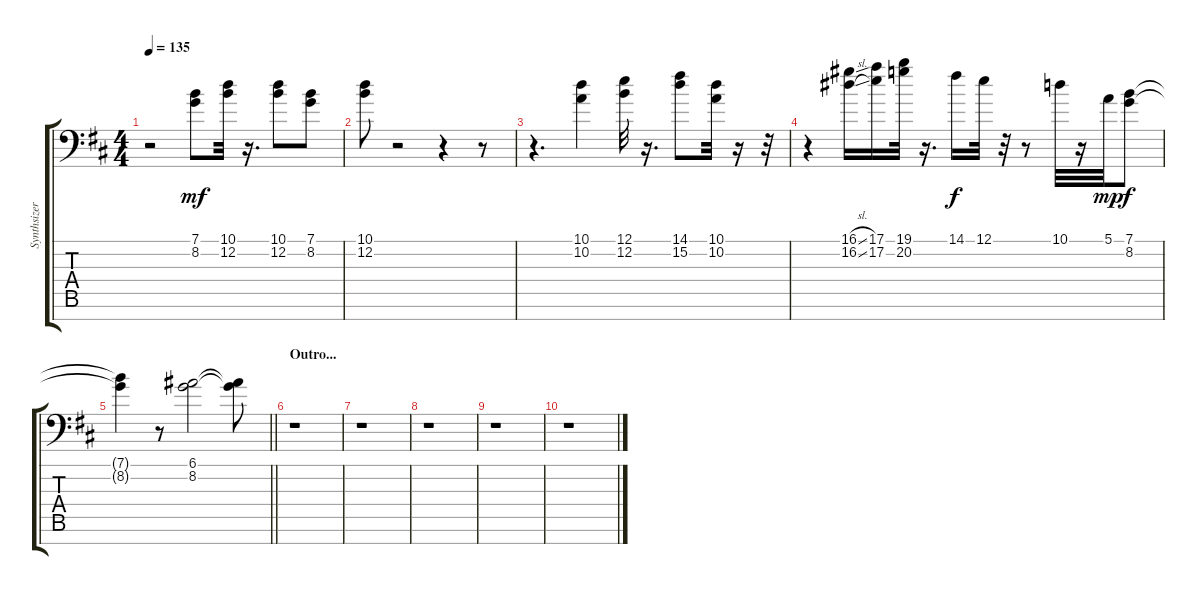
\track ("Synthsizer" "Synthsizer") {instrument lead2sawtooth}
\staff {score tabs}
\tuning (E4 B3 G3 D3 A2 E2 C-1) {hide}
\ts (4 4)
\tempo 135
\clef f4
\ks d
r.2{dy mf} (7.1 8.2).8 (10.1 12.2).32 r.16{d} (10.1 12.2).8 (7.1 8.2).8 |
(10.1 12.2).8 r.2 r.4 r.8 |
r.4{d} (10.1 10.2).4 (12.1 12.2).32 r.16{d} (14.1 15.2).8 (10.1 10.2).32 r.16 r.32 |
r.4 (16.1{sl} 16.2{sl}).16 (17.1 17.2).16 (19.1 20.2).32 r.16{d} 14.1.16{dy f} 12.1.32 r.32 r.8 10.1.32 r.16 5.1.32{dy mp} (7.1 8.2).8{dy f} |
\barLineRight lightlight
(7.1{t} 8.2{t}).4 r.8 (6.1 8.2).2 (6.1{t} 8.2{t}).8 |
\section ("" "Outro...")
r.1 |
r.1 |
r.1 |
r.1 |
r.1
